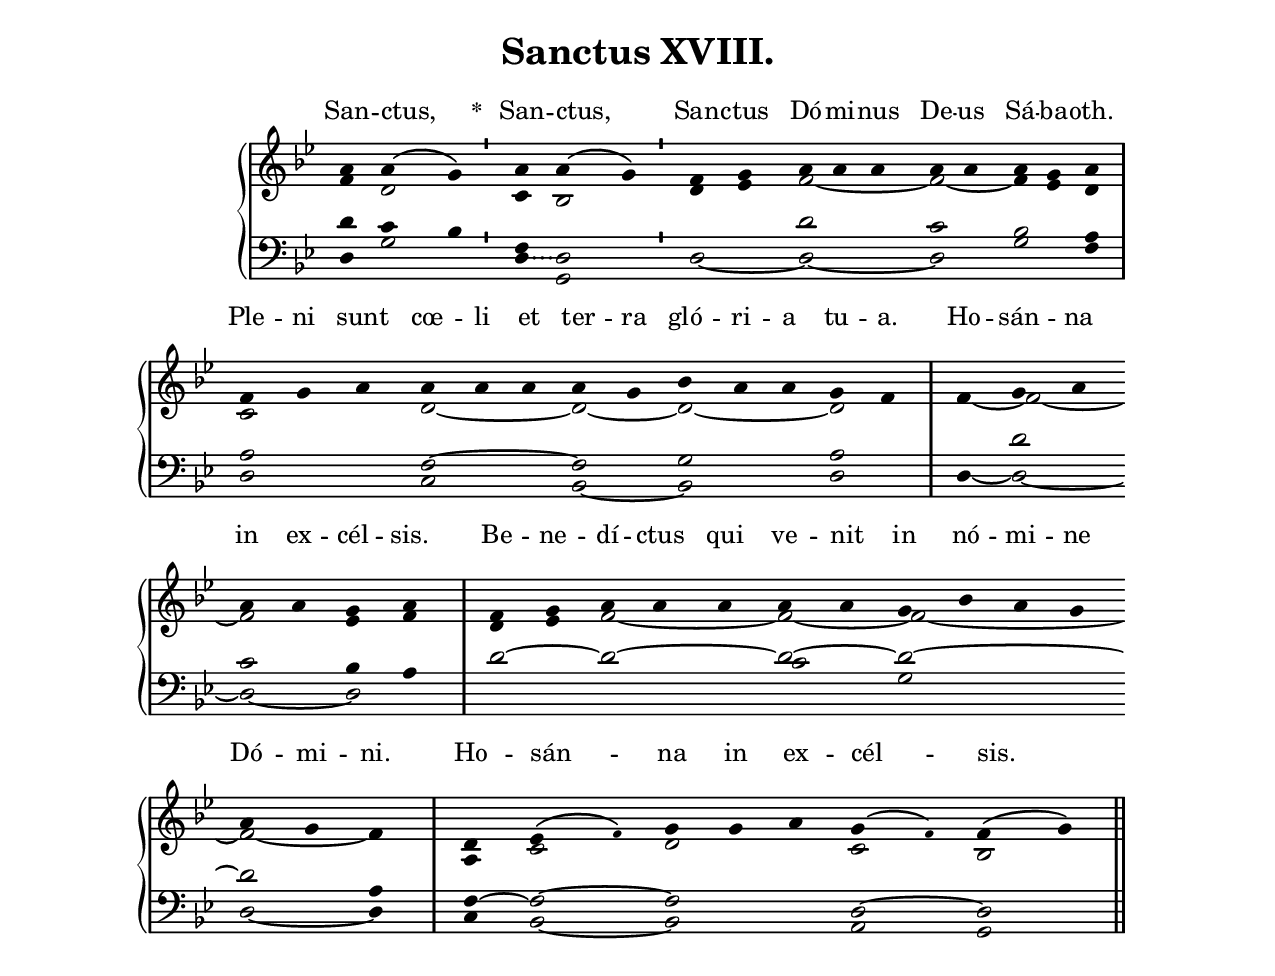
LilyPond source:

\version "2.18"
\include "gregorian.ly"
\include "noh2.ily"

%Page reference: page v.97
%(volume.page)

global = {
 \key g \minor
 \cadenzaOn 
 \override Glissando #'thickness = #2.0
}

\header {
  title = \markup \center-column {"Sanctus XVIII." \vspace #1 }
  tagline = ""
  composer = ""
}

\paper {
 #(include-special-characters)
  oddHeaderMarkup = \markup \fill-line {
    \line {}
    \center-column {
      \on-the-fly #first-page     " "
      \on-the-fly #not-first-page ""
    }
    \line { \on-the-fly #print-page-number-check-first \fromproperty #'page:page-number-string }
  }
  evenHeaderMarkup = \markup \fill-line {
    \line { \on-the-fly #print-page-number-check-first \fromproperty #'page:page-number-string }
    \center-column { "" }
    \line {}
  }
}

chantText = \lyricmode {
San -- ctus, 
\set stanza = " * " San -- ctus, San -- ctus Dó -- mi -- nus De -- us Sá -- ba -- oth. 
Ple -- ni sunt cœ -- li et ter -- ra gló -- ri -- a tu -- a. 
Ho -- sán -- na in ex -- cél -- sis. 
Be -- ne -- dí -- ctus qui ve -- nit in nó -- mi -- ne Dó -- mi -- ni. 
Ho -- sán -- na in ex -- cél -- sis. }

chantMusic = {
\tieDown   a'4 a'4 ( g'4) \divisioMinima
 a'4 a'4 ( g'4) \divisioMinima
 f'4 g'4 a'4 a'4 a'4 a'4 a'4 a'4 g'4 a'4 \divisioMaxima
 \forceBreak
 f'4 g'4 a'4 a'4 a'4 a'4 a'4 g'4 bes'4 a'4 a'4 g'4 f'4 \divisioMaxima
 f'4 g'4 a'4 \forceBreak
 a'4 a'4 g'4 a'4 \divisioMaxima
 f'4 g'4 a'4 a'4 a'4 a'4 a'4 g'4 bes'4 a'4 g'4 \forceBreak
 a'4 g'4 f'4 \divisioMaxima
 d'4 ees'4 ( \once \tweak #'font-size #-4 f' ) g'4 g'4 a'4 g'4 ( \once \tweak #'font-size #-4 f' ) f'4 ( g'4) \finalis

}

altoMusic = {
f'4 d'2 \divisioMinima
c'4 bes2 \divisioMinima
d'4 ees'4 f'2*3/2 ~ f'2 ~ f'4 ees'4 d'4 \divisioMaxima
c'2*3/2 d'2*3/2 ~ d'2 ~ d'2*3/2 ~ d'2 \divisioMaxima
f'4 ~ f'2 ~ f'2 ees'4 f'4 \divisioMaxima
d'4 ees'4 f'2*3/2 ~ f'2 ~ f'2*4/2 ~ f'2 ~ f'4 \divisioMaxima
a4 c'2 d'2*3/2 c'2 bes2 \finalis
}

tenorMusic = {
d'4 c'4 bes4 \divisioMinima
f4 d2 \divisioMinima
r2 d'2*3/2 c'2 bes2 a4 \divisioMaxima
a2*3/2 f2*3/2 ~ f2 g2*3/2 a2 \divisioMaxima
r4 d'2 c'2 bes4 a4 \divisioMaxima
d'2 ~ d'2*3/2 ~ d'2 ~ d'2*4/2 ~ d'2 a4 \divisioMaxima
f4 ~ f2 ~ f2*3/2 d2 ~ d2 \finalis
}

bassMusic = {
d4 g2 \divisioMinima
d4 g,2 \divisioMinima
d2 ~ d2*3/2 ~ d2 g2 f4 \divisioMaxima
d2*3/2 c2*3/2 bes,2 ~ bes,2*3/2 d2 \divisioMaxima
d4 ~ d2 ~ d2 ~ d2 \divisioMaxima
r2*5/2 c'2 g2*4/2 d2 ~ d4 \divisioMaxima
c4 bes,2 ~ bes,2*3/2 a,2 g,2 \finalis
}

voiceLines = {
\voiceLineStyle


s2*3/2
\allowVoiceLineBreak
\voiceLine "down" "down" d2*1/2 d2*0


}

\score{
  <<
    \new GrandStaff <<
      \set GrandStaff.autoBeaming = ##f
      \set GrandStaff.instrumentName = \markup \center-column {
        ""
      }
      \new Staff = up <<
        \new Voice = "chant" {
          \voiceOne \global \chantMusic
        }
        \new Voice {
          \voiceTwo \global \altoMusic
        }
      >>

      \new Staff = down <<
        \clef bass
        \new Voice {
          \voiceOne \global \tenorMusic
        }
        \new Voice {
          \voiceTwo \global \bassMusic
        }
	\new Voice {
        \voiceThree \global \voiceLines
        }
      >>
    >>
    \new Lyrics \lyricsto chant {
      \chantText
    }
  >>
  \layout{
  }
  \midi{
    \tempo 4 = 125
  }
}
